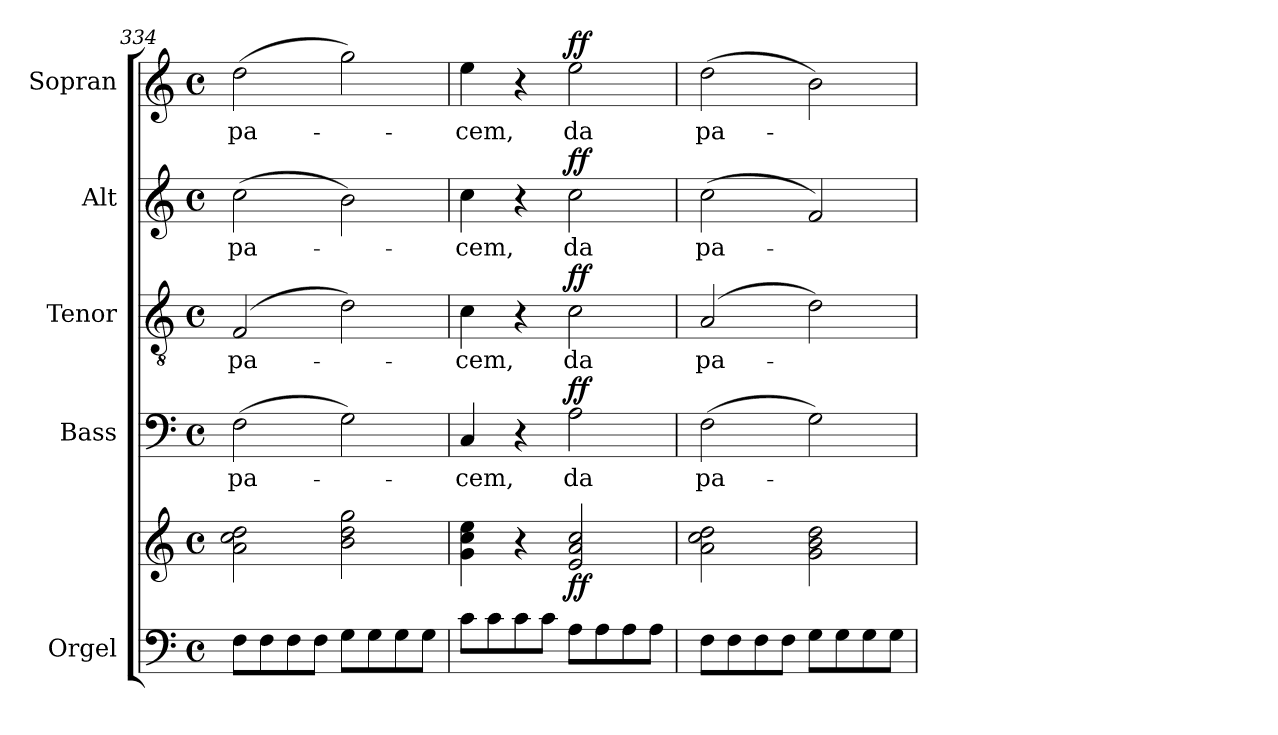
**kern	**kern	**dynam	**kern	**text	**dynam	**kern	**text	**dynam	**kern	**text	**dynam	**kern	**text	**dynam
*part5	*part5	*part5	*part4	*part4	*part4	*part3	*part3	*part3	*part2	*part2	*part2	*part1	*part1	*part1
*staff6	*staff5	*staff5/6	*staff4	*staff4	*staff4	*staff3	*staff3	*staff3	*staff2	*staff2	*staff2	*staff1	*staff1	*staff1
*I"Orgel	*	*	*I"Bass	*	*	*I"Tenor	*	*	*I"Alt	*	*	*I"Sopran	*	*
*I'Org.	*	*	*I'B.	*	*	*I'T.	*	*	*I'A.	*	*	*I'S.	*	*
*clefF4	*clefG2	*	*clefF4	*	*	*clefGv2	*	*	*clefG2	*	*	*clefG2	*	*
*k[]	*k[]	*	*k[]	*	*	*k[]	*	*	*k[]	*	*	*k[]	*	*
*C:	*C:	*	*C:	*	*	*C:	*	*	*C:	*	*	*C:	*	*
*M4/4	*M4/4	*	*M4/4	*	*	*M4/4	*	*	*M4/4	*	*	*M4/4	*	*
*met(c)	*met(c)	*	*met(c)	*	*	*met(c)	*	*	*met(c)	*	*	*met(c)	*	*
=334	=334	=334	=334	=334	=334	=334	=334	=334	=334	=334	=334	=334	=334	=334
!	!	!	!	!LO:LY:b	!	!	!LO:LY:b	!	!	!LO:LY:b	!	!	!LO:LY:b	!
8F\L	2a\ 2cc\ 2dd\	.	(>2F\	pa-	.	(2F/	pa-	.	(>2cc\	pa-	.	(>2dd\	pa-	.
8F\	.	.	.	.	.	.	.	.	.	.	.	.	.	.
8F\	.	.	.	.	.	.	.	.	.	.	.	.	.	.
8F\J	.	.	.	.	.	.	.	.	.	.	.	.	.	.
8G\L	2b\ 2dd\ 2gg\	.	2G\)	.	.	2d\)	.	.	2b\)	.	.	2gg\)	.	.
8G\	.	.	.	.	.	.	.	.	.	.	.	.	.	.
8G\	.	.	.	.	.	.	.	.	.	.	.	.	.	.
8G\J	.	.	.	.	.	.	.	.	.	.	.	.	.	.
=335	=335	=335	=335	=335	=335	=335	=335	=335	=335	=335	=335	=335	=335	=335
!	!	!	!	!LO:LY:b	!	!	!LO:LY:b	!	!	!LO:LY:b	!	!	!LO:LY:b	!
8c\L	4g\ 4cc\ 4ee\	.	4C/	-cem,	.	4c\	-cem,	.	4cc\	-cem,	.	4ee\	-cem,	.
8c\	.	.	.	.	.	.	.	.	.	.	.	.	.	.
8c\	4r	.	4r	.	.	4r	.	.	4r	.	.	4r	.	.
8c\J	.	.	.	.	.	.	.	.	.	.	.	.	.	.
!	!	!LO:DY:b	!	!LO:LY:b	!LO:DY:a	!	!LO:LY:b	!LO:DY:a	!	!LO:LY:b	!LO:DY:a	!	!LO:LY:b	!LO:DY:a
8A\L	2e/ 2a/ 2cc/	ff	2A\	da	ff	2c\	da	ff	2cc\	da	ff	2ee\	da	ff
8A\	.	.	.	.	.	.	.	.	.	.	.	.	.	.
8A\	.	.	.	.	.	.	.	.	.	.	.	.	.	.
8A\J	.	.	.	.	.	.	.	.	.	.	.	.	.	.
=336	=336	=336	=336	=336	=336	=336	=336	=336	=336	=336	=336	=336	=336	=336
!	!	!	!	!LO:LY:b	!	!	!LO:LY:b	!	!	!LO:LY:b	!	!	!LO:LY:b	!
8F\L	2a\ 2cc\ 2dd\	.	(>2F\	pa-	.	(2A/	pa-	.	(>2cc\	pa-	.	(>2dd\	pa-	.
8F\	.	.	.	.	.	.	.	.	.	.	.	.	.	.
8F\	.	.	.	.	.	.	.	.	.	.	.	.	.	.
8F\J	.	.	.	.	.	.	.	.	.	.	.	.	.	.
8G\L	2g\ 2b\ 2dd\	.	2G\)	.	.	2d\)	.	.	2f/)	.	.	2b\)	.	.
8G\	.	.	.	.	.	.	.	.	.	.	.	.	.	.
8G\	.	.	.	.	.	.	.	.	.	.	.	.	.	.
8G\J	.	.	.	.	.	.	.	.	.	.	.	.	.	.
=	=	=	=	=	=	=	=	=	=	=	=	=	=	=
*-	*-	*-	*-	*-	*-	*-	*-	*-	*-	*-	*-	*-	*-	*-
